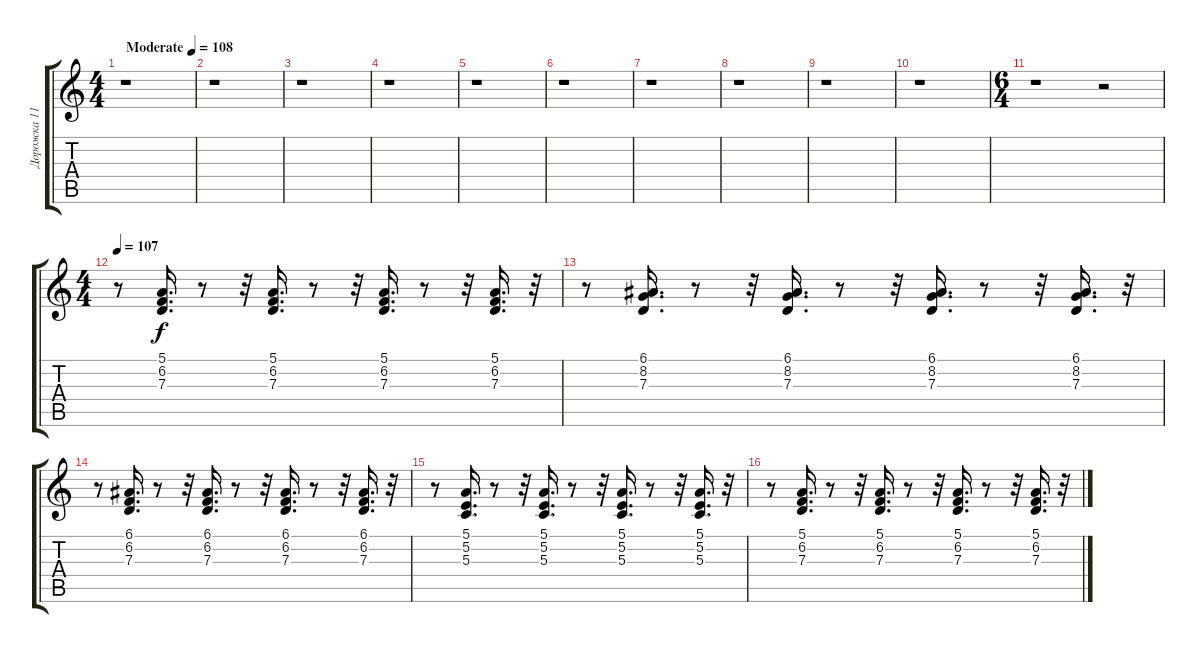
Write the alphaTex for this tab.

\track ("Дорожка 11" "Дорожка 11") {instrument pizzicatostrings}
\staff {score tabs}
\tuning (E4 B3 G3 D3 A2 E2) {hide}
\ts (4 4)
\tempo (108 "Moderate")
\clef g2
\ks c
r.1{dy f instrument pizzicatostrings} |
r.1 |
r.1 |
r.1 |
r.1 |
r.1 |
r.1 |
r.1 |
r.1 |
r.1 |
\ts (6 4)
r.1 r.2 |
\ts (4 4)
\tempo 107
r.8 (5.1 6.2 7.3).16{d} r.8 r.32 (5.1 6.2 7.3).16{d} r.8 r.32 (5.1 6.2 7.3).16{d} r.8 r.32 (5.1 6.2 7.3).16{d} r.32 |
r.8 (6.1 8.2 7.3).16{d} r.8 r.32 (6.1 8.2 7.3).16{d} r.8 r.32 (6.1 8.2 7.3).16{d} r.8 r.32 (6.1 8.2 7.3).16{d} r.32 |
r.8 (6.1 6.2 7.3).16{d} r.8 r.32 (6.1 6.2 7.3).16{d} r.8 r.32 (6.1 6.2 7.3).16{d} r.8 r.32 (6.1 6.2 7.3).16{d} r.32 |
r.8 (5.1 5.2 5.3).16{d} r.8 r.32 (5.1 5.2 5.3).16{d} r.8 r.32 (5.1 5.2 5.3).16{d} r.8 r.32 (5.1 5.2 5.3).16{d} r.32 |
r.8 (5.1 6.2 7.3).16{d} r.8 r.32 (5.1 6.2 7.3).16{d} r.8 r.32 (5.1 6.2 7.3).16{d} r.8 r.32 (5.1 6.2 7.3).16{d} r.32
